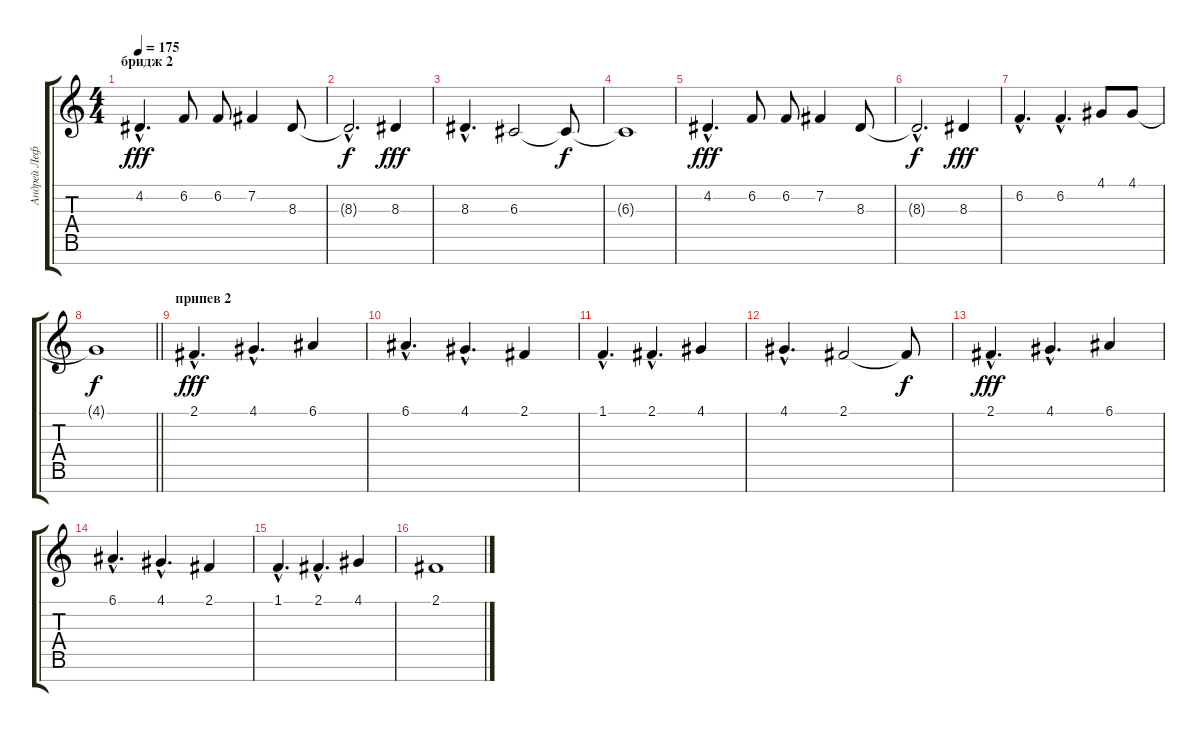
\track ("Андрей Лефлер" "Андрей Леф") {instrument tenorsax}
\staff {score tabs}
\tuning (E4 B3 G3 D3 A2 E2 B1) {hide}
\ts (4 4)
\section ("" "бридж 2")
\tempo 175
\clef g2
\ks c
4.2{hac}.4{d dy fff} 6.2.8 6.2.8 7.2.4 8.3.8 |
8.3{hac t}.2{d dy f} 8.3.4{dy fff} |
8.3{hac}.4{d} 6.3.2 6.3{t}.8{dy f} |
6.3{t}.1 |
4.2{hac}.4{d dy fff} 6.2.8 6.2.8 7.2.4 8.3.8 |
8.3{hac t}.2{d dy f} 8.3.4{dy fff} |
6.2{hac}.4{d} 6.2{hac}.4{d} 4.1.8 4.1.8 |
\barLineRight lightlight
4.1{t}.1{dy f} |
\section ("" "припев 2")
2.1{hac}.4{d dy fff} 4.1{hac}.4{d} 6.1.4 |
6.1{hac}.4{d} 4.1{hac}.4{d} 2.1.4 |
1.1{hac}.4{d} 2.1{hac}.4{d} 4.1.4 |
4.1{hac}.4{d} 2.1.2 2.1{t}.8{dy f} |
2.1{hac}.4{d dy fff} 4.1{hac}.4{d} 6.1.4 |
6.1{hac}.4{d} 4.1{hac}.4{d} 2.1.4 |
1.1{hac}.4{d} 2.1{hac}.4{d} 4.1.4 |
2.1.1
